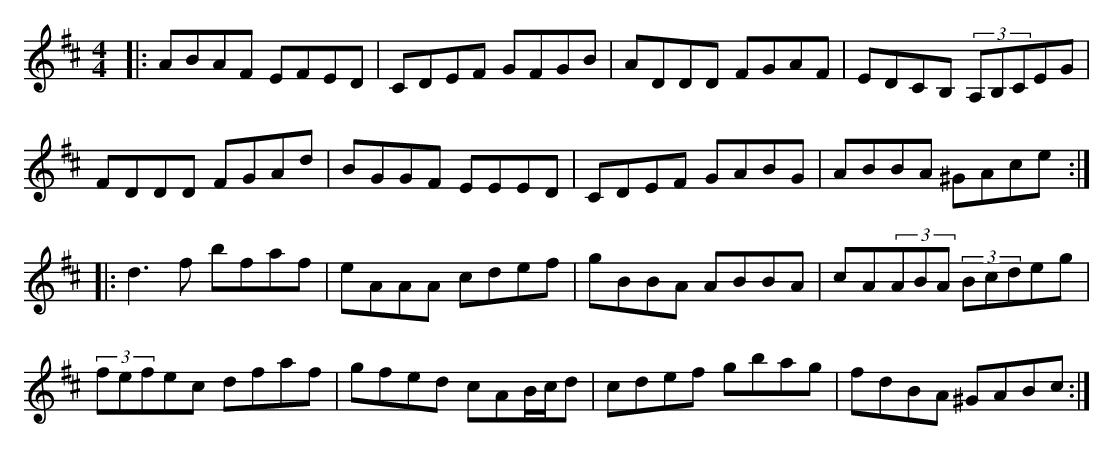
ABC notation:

X:1
M:4/4
K:D
|:ABAF EFED|CDEF GFGB|ADDD FGAF|EDCB, (3:2 A,B,CEG|
FDDD FGAd|BGGF EEED|CDEF GABG|ABBA ^GAce:|
|:d3f bfaf|eAAA cdef|gBBA ABBA|cA(3:2ABA (3:2Bcdeg|
(3:2fefec dfaf|gfed cAB/c/d|cdef gbag|fdBA ^GABc:|
